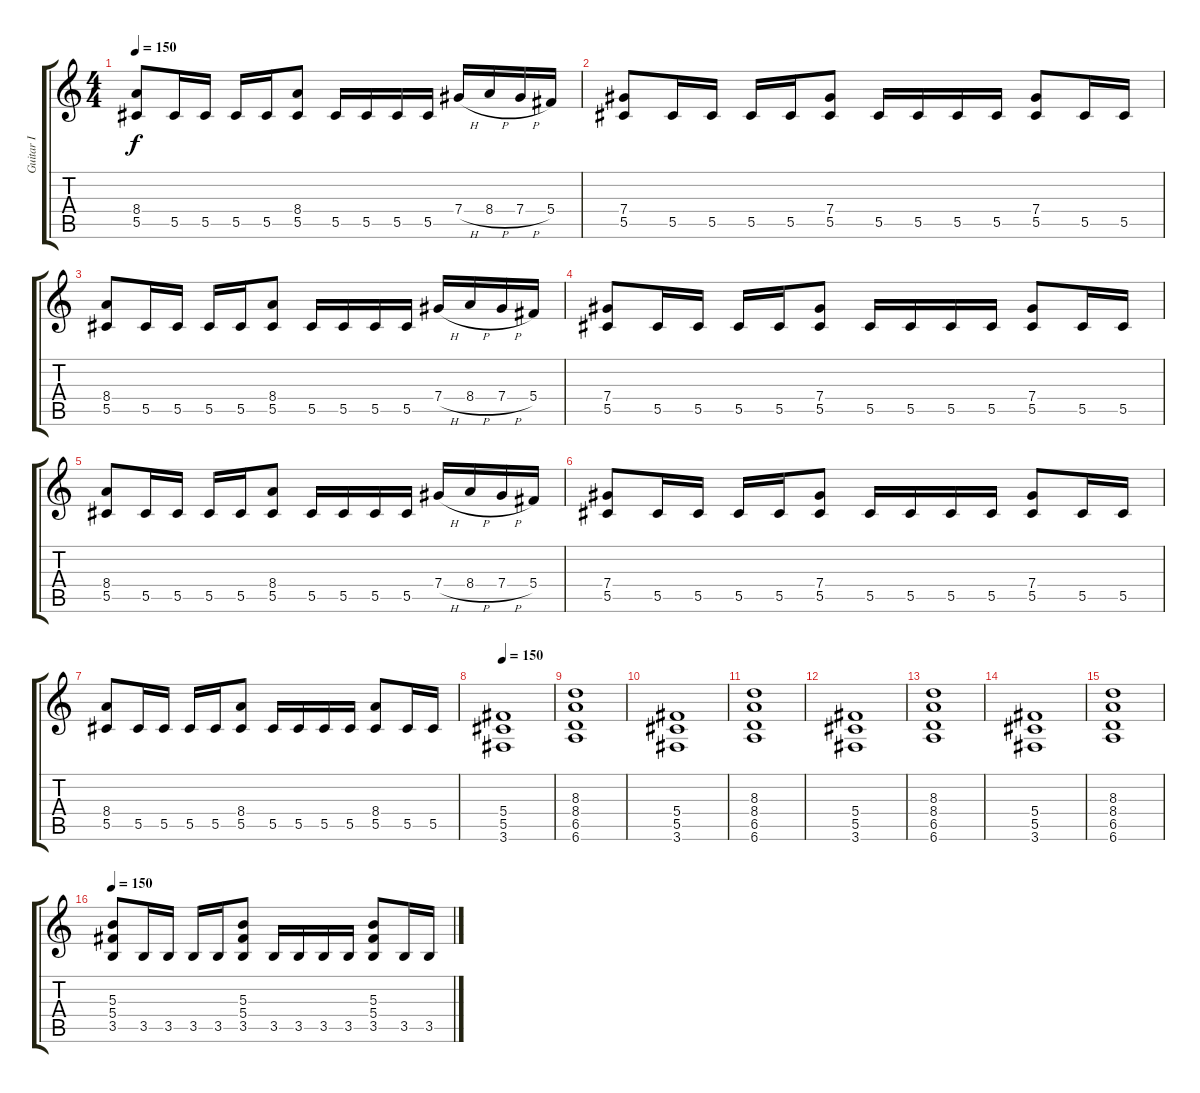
\track ("Guitar I" "Guitar I") {instrument distortionguitar}
\staff {score tabs}
\tuning (Eb4 Bb3 Gb3 Db3 Ab2 Eb2) {hide}
\ts (4 4)
\tempo 150
\clef g2
\ks c
(8.4 5.5).8{dy f} 5.5.16 5.5.16 5.5.16 5.5.16 (8.4 5.5).8 5.5.16 5.5.16 5.5.16 5.5.16 7.4{h}.16 8.4{h}.16 7.4{h}.16 5.4.16 |
(7.4 5.5).8 5.5.16 5.5.16 5.5.16 5.5.16 (7.4 5.5).8 5.5.16 5.5.16 5.5.16 5.5.16 (7.4 5.5).8 5.5.16 5.5.16 |
(8.4 5.5).8 5.5.16 5.5.16 5.5.16 5.5.16 (8.4 5.5).8 5.5.16 5.5.16 5.5.16 5.5.16 7.4{h}.16 8.4{h}.16 7.4{h}.16 5.4.16 |
(7.4 5.5).8 5.5.16 5.5.16 5.5.16 5.5.16 (7.4 5.5).8 5.5.16 5.5.16 5.5.16 5.5.16 (7.4 5.5).8 5.5.16 5.5.16 |
(8.4 5.5).8 5.5.16 5.5.16 5.5.16 5.5.16 (8.4 5.5).8 5.5.16 5.5.16 5.5.16 5.5.16 7.4{h}.16 8.4{h}.16 7.4{h}.16 5.4.16 |
(7.4 5.5).8 5.5.16 5.5.16 5.5.16 5.5.16 (7.4 5.5).8 5.5.16 5.5.16 5.5.16 5.5.16 (7.4 5.5).8 5.5.16 5.5.16 |
(8.4 5.5).8 5.5.16 5.5.16 5.5.16 5.5.16 (8.4 5.5).8 5.5.16 5.5.16 5.5.16 5.5.16 (8.4 5.5).8 5.5.16 5.5.16 |
\tempo 150
(5.4 5.5 3.6).1 |
(8.3 8.4 6.5 6.6).1 |
(5.4 5.5 3.6).1 |
(8.3 8.4 6.5 6.6).1 |
(5.4 5.5 3.6).1 |
(8.3 8.4 6.5 6.6).1 |
(5.4 5.5 3.6).1 |
(8.3 8.4 6.5 6.6).1 |
\tempo 150
(5.3 5.4 3.5).8 3.5.16 3.5.16 3.5.16 3.5.16 (5.3 5.4 3.5).8 3.5.16 3.5.16 3.5.16 3.5.16 (5.3 5.4 3.5).8 3.5.16 3.5.16
